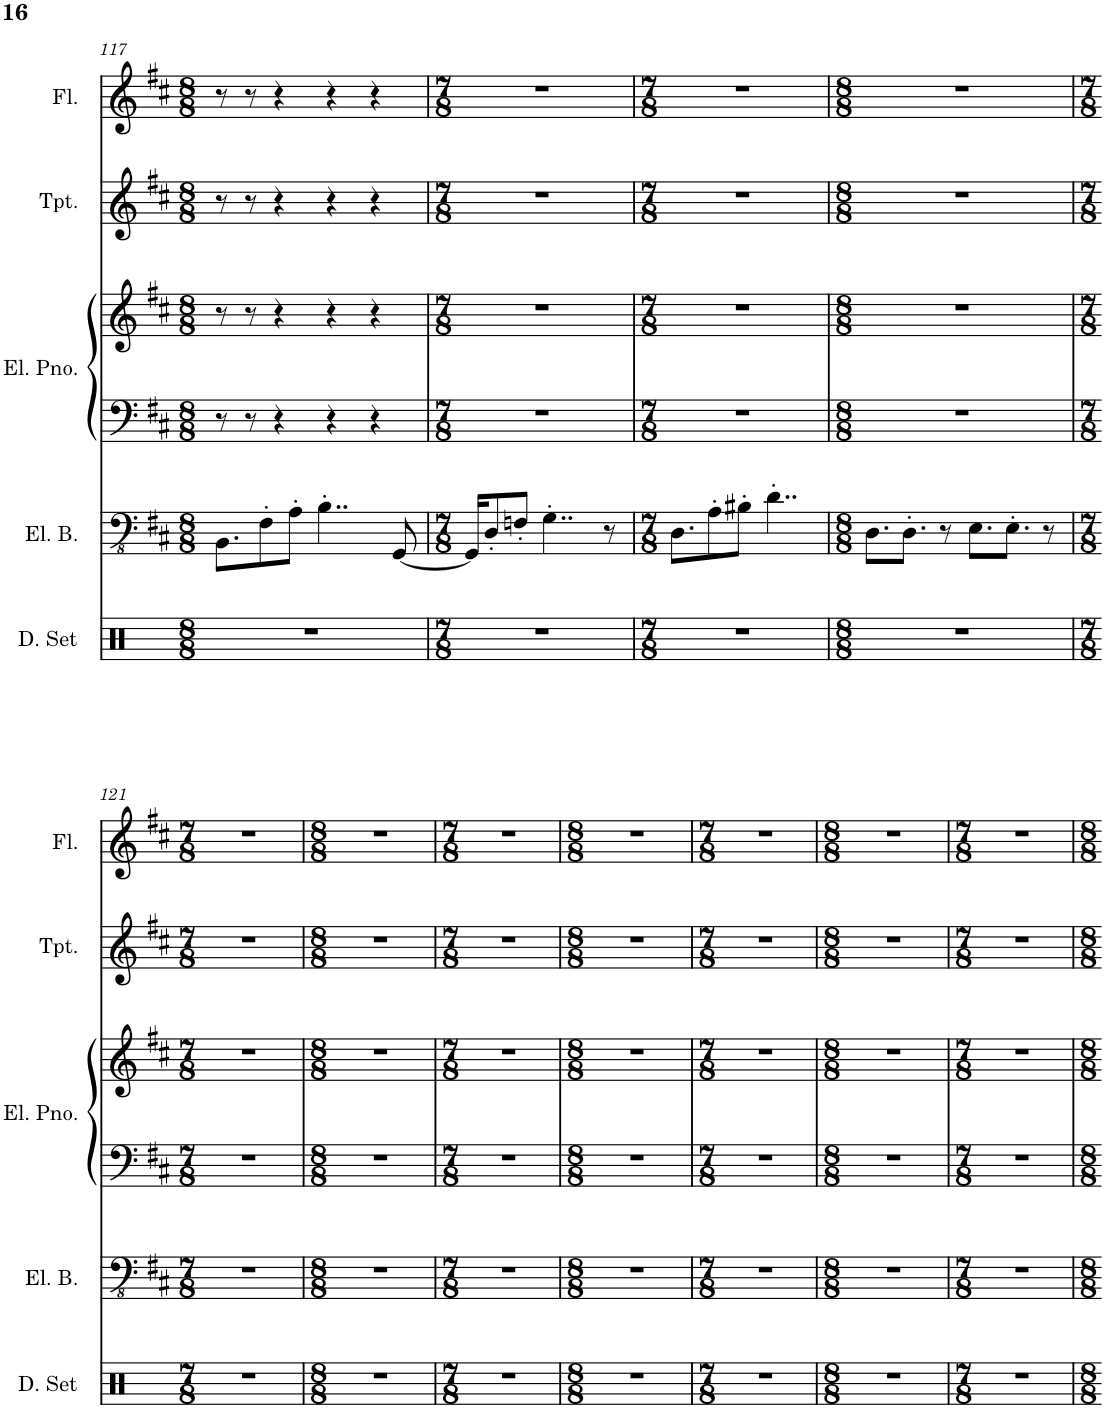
**kern	**kern	**kern	**kern	**kern	**kern
*part5	*part4	*part3	*part3	*part2	*part1
*staff6	*staff5	*staff4	*staff3	*staff2	*staff1
*I"Drumset	*I"Electric Bass	*I"Electric Piano	*	*I"Trumpet	*I"Flute
*I'D. Set	*I'El. B.	*I'El. Pno.	*	*I'Tpt.	*I'Fl.
!!LO:PB:g=z
*clefX	*clefFv4	*clefF4	*clefG2	*clefG2	*clefG2
*	*	*	*	*Trd1c2	*
*k[]	*k[f#c#]	*k[f#c#]	*k[f#c#]	*k[f#c#]	*k[f#c#]
*M8/8	*M8/8	*M8/8	*M8/8	*M8/8	*M8/8
=117	=117	=117	=117	=117	=117
1r	8.BBB\L	8r	8r	8r	8r
.	.	8r	8r	8r	8r
.	8FF#'\	.	.	.	.
.	.	4r	4r	4r	4r
.	8AA'\J	.	.	.	.
.	4..BB'\	.	.	.	.
.	.	4r	4r	4r	4r
.	.	4r	4r	4r	4r
.	[8GGG/	.	.	.	.
=118	=118	=118	=118	=118	=118
*M7/8	*M7/8	*M7/8	*M7/8	*M7/8	*M7/8
2..r	16GGG/KL]	2..r	2..r	2..r	2..r
.	8DD'/	.	.	.	.
.	8FFn'/J	.	.	.	.
.	4..GG'\	.	.	.	.
.	8r	.	.	.	.
=119	=119	=119	=119	=119	=119
*M7/8	*M7/8	*M7/8	*M7/8	*M7/8	*M7/8
2..r	8.DD\L	2..r	2..r	2..r	2..r
.	8AA'\	.	.	.	.
.	8BB#X'\J	.	.	.	.
.	4..D'\	.	.	.	.
=120	=120	=120	=120	=120	=120
*M8/8	*M8/8	*M8/8	*M8/8	*M8/8	*M8/8
1r	8.DD\L	1r	1r	1r	1r
.	8.DD'\J	.	.	.	.
.	8r	.	.	.	.
.	8.EE\L	.	.	.	.
.	8.EE'\J	.	.	.	.
.	8r	.	.	.	.
!!LO:LB:g=z
=121	=121	=121	=121	=121	=121
*M7/8	*M7/8	*M7/8	*M7/8	*M7/8	*M7/8
2..r	2..r	2..r	2..r	2..r	2..r
=122	=122	=122	=122	=122	=122
*M8/8	*M8/8	*M8/8	*M8/8	*M8/8	*M8/8
1r	1r	1r	1r	1r	1r
=123	=123	=123	=123	=123	=123
*M7/8	*M7/8	*M7/8	*M7/8	*M7/8	*M7/8
2..r	2..r	2..r	2..r	2..r	2..r
=124	=124	=124	=124	=124	=124
*M8/8	*M8/8	*M8/8	*M8/8	*M8/8	*M8/8
1r	1r	1r	1r	1r	1r
=125	=125	=125	=125	=125	=125
*M7/8	*M7/8	*M7/8	*M7/8	*M7/8	*M7/8
2..r	2..r	2..r	2..r	2..r	2..r
=126	=126	=126	=126	=126	=126
*M8/8	*M8/8	*M8/8	*M8/8	*M8/8	*M8/8
1r	1r	1r	1r	1r	1r
=127	=127	=127	=127	=127	=127
*M7/8	*M7/8	*M7/8	*M7/8	*M7/8	*M7/8
2..r	2..r	2..r	2..r	2..r	2..r
=	=	=	=	=	=
*-	*-	*-	*-	*-	*-
